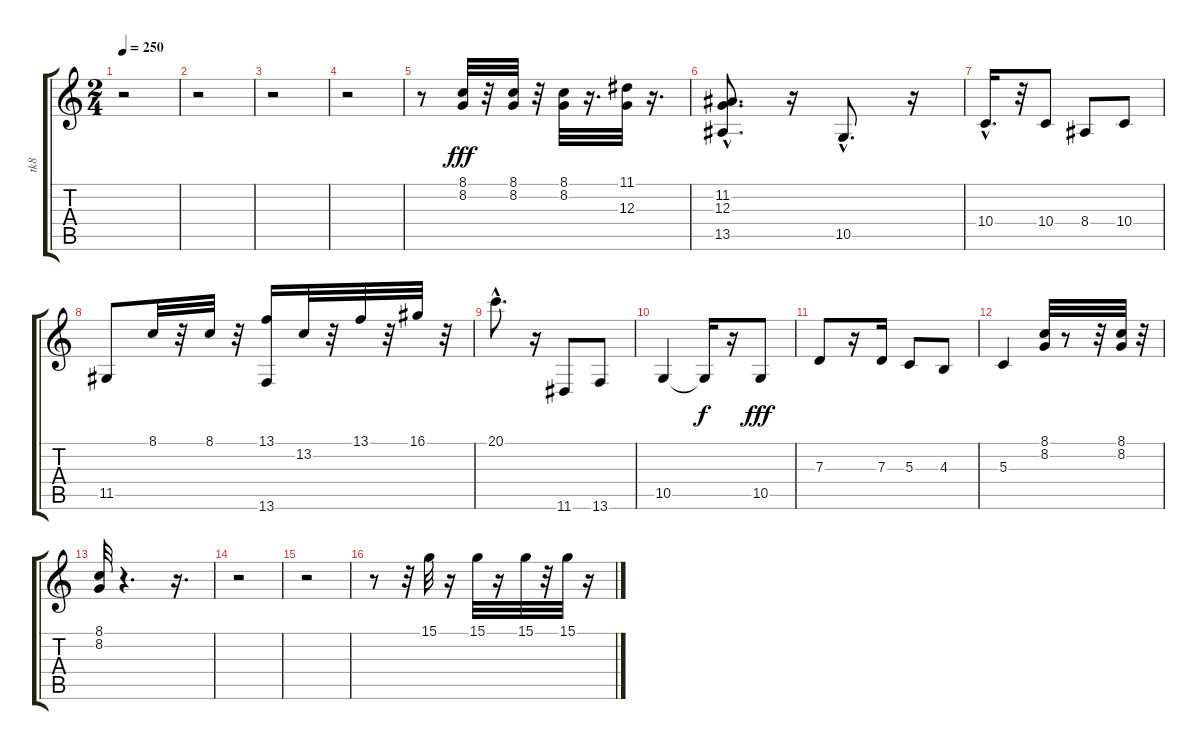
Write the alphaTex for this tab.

\track ("tk8" "tk8") {instrument trumpet}
\staff {score tabs}
\tuning (E4 B3 G3 D3 A2 E2) {hide}
\ts (2 4)
\tempo 250
\clef g2
\ks c
r.2{dy fff} |
r.2 |
r.2 |
r.2 |
r.8 (8.1 8.2).32 r.32 (8.1 8.2).32 r.32 (8.1 8.2).32 r.16{d} (11.1 12.3).32 r.16{d} |
(11.2{hac} 12.3{hac} 13.5{hac}).8{d} r.16 10.5{hac}.8{d} r.16 |
10.4{hac}.16{d} r.32 10.4.8 8.4.8 10.4.8 |
11.5.8 8.1.32 r.32 8.1.32 r.32 (13.1 13.6).16 13.2.32 r.32 13.1.32 r.32 16.1.32 r.32 |
20.1{hac}.8{d} r.16 11.6.8 13.6.8 |
10.5.4 10.5{t}.16{dy f} r.16 10.5.8{dy fff} |
7.3.8 r.16 7.3.16 5.3.8 4.3.8 |
5.3.4 (8.1 8.2).32 r.8 r.32 (8.1 8.2).32 r.32 |
(8.1 8.2).32 r.4{d} r.16{d} |
r.2 |
r.2 |
r.8 r.32 15.1.32 r.16 15.1.32 r.16 15.1.32 r.32 15.1.32 r.16
